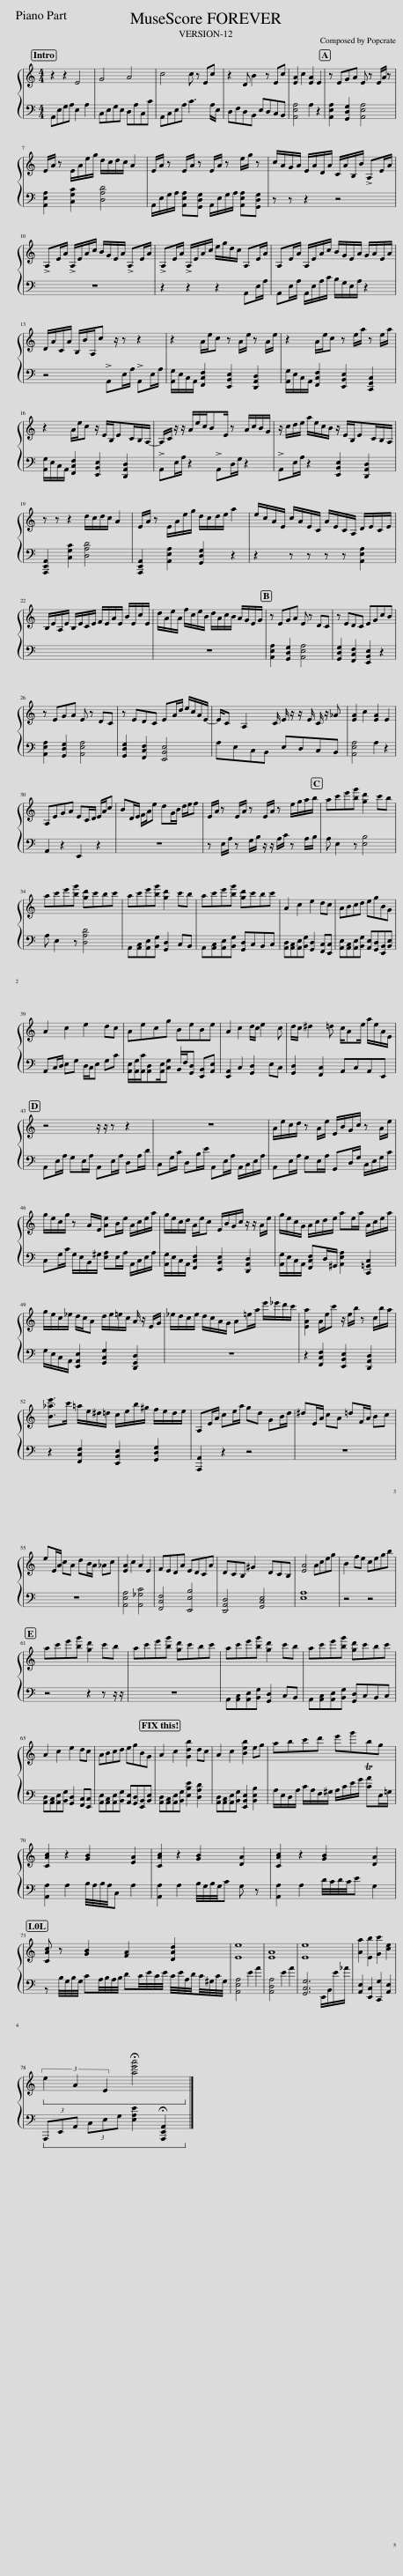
X:1
%%score { 1 | 2 }
L:1/8
M:4/4
I:linebreak $
K:C
V:1 treble
V:2 bass
V:1
 z2 z2 E4 | G4 A4 | c4 c z Ec | z2 D B2 z Ec | [EA]2 c2 [EA]2 E2 | %5
 z EGA E z E/A/ z |$ E/A/ z E/A/e/g/ d/c/d/c/ A2 | E/A/ z E/A/ z E/A/ z e/g/ z | c/A/G/A/ E/A/D/A/ C/A/B,/B/ !>!A,E/A/ |$ !>!A,E/A/ !>!A,/E/A/c/ B/G/E/A/ !>!A,E/A/ | %10
 !>!A,E/A/ !>!A,/E/A/c/ e/g/d/c/ A,E/A/ | A,E/A/ A,/E/A/c/ B/G/E/A/ G/A/E/A/ |$ D/A/C/A/ B,/B/A,/c z/ z z2 | z2 A/e/c z A/e/ z A/e/ | z2 A/e/c z e/a/ z e/a/ |$ %15
 z2 A/e/c z/ E/B,/EC/B,/A,/- | A,/C/ z/ z/ A/e/c/BE/ z A/c/B/G/ | z/ c/d/e/ a/e/c/B/ z/ E/B,/EC/B,/A,/ |$ z z z2 d/c/d/c/ A2 | E/A/ z E/A/e/g/ d/c/d/e/ a2 | %20
 e/c/A/E/ c/A/E/C/ A/E/C/A,/ D/E/C/E/ |$ B,/E/A,/E/ B,/E/C/E/ F/E/A/E/ B/E/c/E/ | d/A/e/A/ f/c/e/B/ d/A/c/B/ A/G/E/G/ | z EGA E z DC | z EDC EGcB |$ %25
 z EGA E z DC | z EDC EA/d/ e/c/A/E/- | E/C A,2 C/ E/ z/ z/ E/ C/ z/ _A | [EA]2 c2 [EA]2 E2 |$ A,EGA EC/D/ E/A/c | %30
 BD/E/ F/A/e dG/B/ d/e/f | E/A/ z E/A/ z E/A/ z e/g/a/b/ | ac'e'[bg'] [gd']2 c'b |$ ac'e'[bg'] [gd']c'bc' | ac'e'[bg'] [gd']2 c'b | %35
 ac'e'[bg'] [gd']c'bc' | A2 c2 e2 dc | ABcd egBG |$ A2 c2 e2 dc | Aecg BeBe | %40
 A2 c2 d/c/ e2 c | d/c/ ^d2 =d c/Ae/ a/e/A/E/ |$ z4 z/ z/ z z2 | z8 | A/e/c/d/ z A/e/ E/B/G/c/ z A/e/ |$ %45
 g/e/c/g/ z A/E/ [Ae]B/e/ A/c/e/a/ | g/e/c/d/ A/e/c E/B/G/c/ z/ z/ A/e/ | g/e/c/G/ A/c/d/e/ ae/a/ A/c/e/a/ |$ g/e/c/_e/ d/c/A d/e/=e/c/ A/ z/ E/G/ | _e/d/c/e/ d/c/A/G/ A=e/a/ e'/_e'/d'/c'/ | %50
 [EAa]2 A/e/c' z/ e/b/ z c/b/a/ |$ [B_ae']>c' =a/e/^d/=d/ c/e/b/^g/ f/e/d/e/ | A,E/A/ ce/a/ gd GB/d/ | ^dE/A/ cA =dF/A/ Bc |$ eE/A/ cA dB/A/ _Ac | %55
 [EA]2 c2 A2 E2 | FEDA EDCA | DCB, ^G2 DCB, | [EA]4 Aceg | B2 fe cegb |$ %60
 ac'e'[bg'] [gd']2 c'b | ac'e'[bg'] [gd']c'bc' | ac'e'[bg'] [gd']2 c'b | ac'e'[bg'] [gd']c'bc' |$ A2 c2 e2 dc | %65
 ABcd egBG | A2 c2 [Gdb]2 dc | A2 c2 [Beb]2 eg | abc'd' e'g'bg |$ [CAc]2 z2 [GB]2 [EA]2 | %70
 [CAc]2 z2 [GB]2 [DA]2 | [CAc]2 z2 [GB]2 [DA]2 |$ [CAc] z [GB]2 [FA]2 [DAd]2 | [Ee]8 | [EA]8 | %75
 [Ee]8 | [Aa]2 [Eb]2 [Gc']2 [ce]2 |$!ped! (3e2!ped! A2 E2 !fermata![ae'a']4!ped-up! |] %78
V:2
 A,,E,G,A, E,2 A,2 | C,E,G,E, D,A,C,C | A,,C,E,A, C3 A,/E,/ | D,F,D,B,, E,D,C,B,, | [A,,E,A,]4 A,2 z2 | %5
 [A,,E,A,]2 [G,,D,G,]2 [A,,E,A,]4 |$ [A,,E,A,]2 [C,G,C]2 [D,A,D]4 | A,,/E,/G,/A,/ [A,,E,A,][G,,D,G,] A,,/E,/G,/A,/ [A,,E,A,][G,,D,G,] | z z z2 z4 |$ z8 | %10
 z2 z2 z2 A,,E,/A,/ | A,,E,/A,/ A,,/E,/A,/C/ B,/G,/E,/A,/ z2 |$ z4 !>!A,,E,/A,/ !>!A,,E,/A,/ | [A,,G,]/E,/C,/A,,/ [F,,C,F,]2 [E,,B,,E,]2 [D,,A,,D,]2 | [A,,G,]/E,/C,/A,,/ [F,,C,F,]2 [E,,B,,E,]2 [C,,G,,C,]2 |$ %15
 [A,,G,]/E,/C,/A,,/ [F,,C,F,]2 [E,,B,,E,]2 [D,,A,,D,]2 | !>!A,,E,/A,/ z2 !>!A,,D,/G,/ z2 | !>!A,,E,/A,/ z2 [E,,B,,E,]2 [D,,A,,D,]2 |$ [A,,,E,,A,,]2 [C,G,C]2 [D,A,D]4 | [A,,,E,,A,,]2 [A,,E,A,]2 [G,,D,G,]2 z2 | %20
 z2 z z z z [A,,E,A,]2 |$ x8 | z8 | [A,,E,A,]2 [G,,D,G,]2 [A,,E,A,]4 | [G,,D,G,]2 [F,,C,F,]2 [E,,B,,E,]2 z2 |$ %25
 [A,,E,A,]2 [G,,D,G,]2 [A,,E,A,]4 | [G,,D,G,]2 [F,,C,F,]2 [E,,B,,E,]4 | A,E,C,B,, E,D,C,B,, | [A,,E,A,]4 A,2 z2 |$ A,,2 z2 E,,2 z2 | %30
 z8 | z E,/A,/ z G,/B,/ z/ z/ A,/C/ z A,/B,/ | A, E,2 z [E,B,]4 |$ A, E,2 z [D,A,D]4 | A,,[A,,C,][A,,E,][B,,G,] [G,,D,]2 C,B,, | %35
 A,,[A,,C,][A,,E,][B,,G,] [G,,D,]C,B,,C, | [A,,D,][A,,C,][A,,E,][B,,G,] [G,,D,]2 [F,,C,][E,,C,] | [A,,E,][A,,C,][A,,E,][B,,G,] [A,,E,][G,,D,][E,,B,,][B,,E,] |$ A,,C,/D,/ E,G, D,/C,/E, G,C | [A,,E,]/[A,,G,]/[A,,C]/[A,,D,][A,,E,]/[C,G,] E,/F,/[G,,D,] [E,,B,,][A,,E,] | %40
 [E,,A,,]2 C,2 [G,,D,]2 E,C, | [G,,D,]2 [F,,C,]2 A,,C,A,,E,, |$ A,,E,/A,/ G,E,/A,/ A,,E,/A,/ D,A,/D/ | C,G,/C/ D,B,/E/ A,,E,/A,/ A,,/C,/E,/A,/ | A,,E,/A,/ G,E,/A,/ G,,D,/G,/ C,/E,/G,/C/ |$ %45
 C,G,/C/ G,/E,/B,,/^G,/ [E,A,]E,/A,/ A,,/C,/E,/A,/ | [A,,G,]/E,/C,/A,,/ [F,,C,F,]2 [E,,B,,E,]2 [D,,A,,D,]2 | [A,,G,]/E,/C,/A,,/ [F,,C,F,]D,/^G,,/ [A,,E,A,]2 [C,,=G,,C,]2 |$ G,/E,/C,/A,,/ [E,,A,,E,]2 [G,,C,G,]2 [D,,G,,D,]2 | z8 | %50
 z2 [F,,C,F,]2 [E,,B,,E,]2 [D,,A,,D,]2 |$ z2 [F,,C,F,]2 [E,,B,,E,]2 [G,,D,G,]2 | [A,,,A,,]2 z2 z4 | z8 |$ z8 | %55
 [A,,E,A,]4 [A,,_G,C]4 | [F,,C,F,]4 [E,,E,B,]4 | [D,,A,,D,]4 [G,,C,E,]4 | [E,A,]8 | z4 z4 |$ %60
 z4 z2 z z/ z/ | z8 | A,,[A,,C,][A,,E,][B,,G,] [G,,D,]2 C,B,, | A,,[A,,C,][A,,E,][B,,G,] [G,,D,]C,B,,C, |$ [A,,D,][A,,C,][A,,E,][B,,G,] [G,,D,]2 [F,,C,][E,,C,] | %65
 [A,,E,][A,,C,][A,,E,][B,,G,] [A,,E,][G,,D,][E,,B,,][B,,E,] | [A,,D,][A,,C,][A,,E,][B,,G,] [E,B,E]2 [D,A,D]2 | [A,,D,][A,,C,][A,,E,][B,,G,] [E,,B,,E,]2 [B,,E,B,]2 | A,/E,/D,/A,/ C/A,/F,/^G,/ A,/C/E/G/ T[CA]E,/=G,/ |$ [A,,A,]2 A,2 B,/4A,/4B,/4A,/4C, A,2 | %70
 [A,,A,]2 A,2 B,/4G,/4B,/4G,/4C G, z | [A,,A,]2 A,2 D/4C/4D/4C/4E G,2 |$ z B,/4G,/4B,/4G,/4 CA,/4B,/4A,/4B,/4 DC/4E/4C/4E/4 C/4E/4A,/4D/4C/4^G,/4C/4G,/4 | [A,,E,A,]4 E2 A2 | [A,,D,A,]4 E2 A2 | %75
 [G,,C,G,]6 E,,/B,,/E/_A/ | [A,,E,]2 [E,,C,]2 [C,,G,]2 [A,,E,]2 |$ (3A,,,E,,A,, (3C,E,G, [E,A,E]2 !fermata![A,,,E,,A,,]2 |] %78
